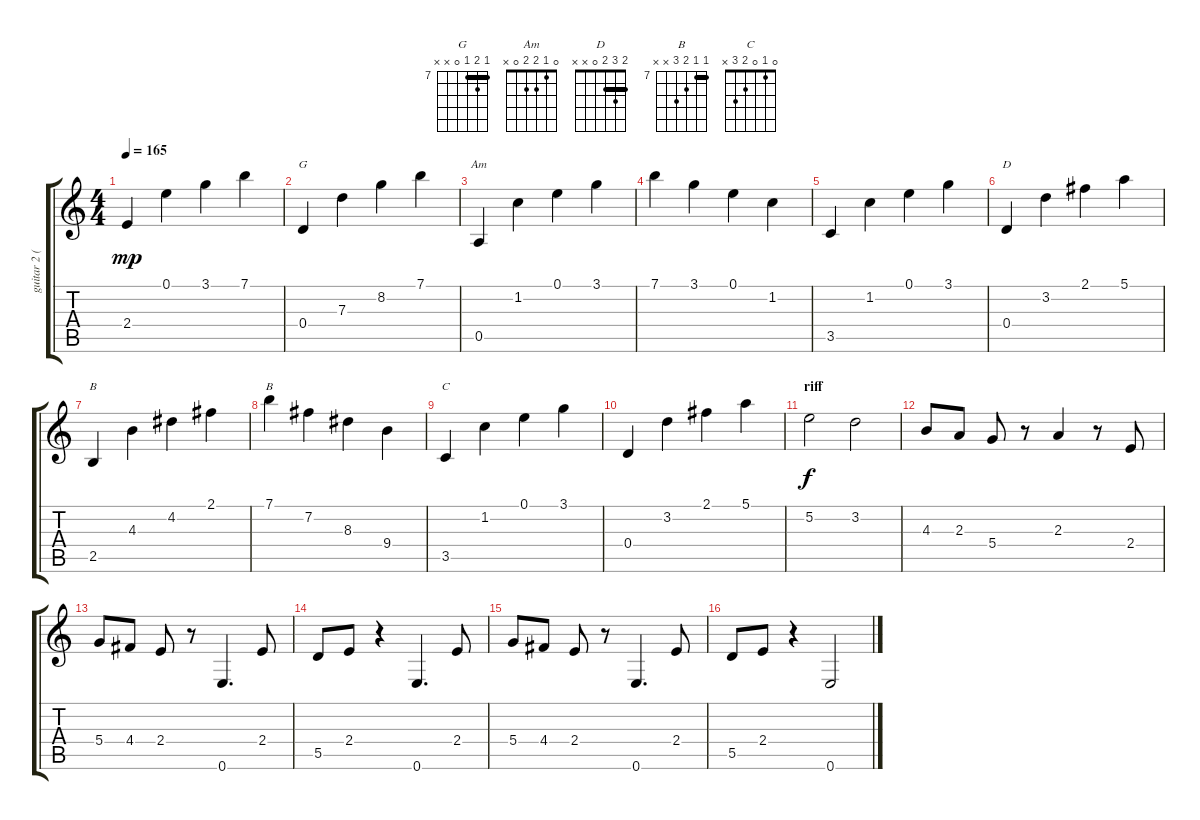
\track ("guitar 2 (Blackmore)" "guitar 2 (") {instrument overdrivenguitar}
\staff {score tabs}
\tuning (E4 B3 G3 D3 A2 E2) {hide}
\chord ("G" 7 8 7 0 x x) {firstfret 7 barre 7}
\chord ("Am" 0 1 2 2 0 x)
\chord ("D" 2 3 2 0 x x) {barre 2}
\chord ("B" 2 4 4 4 2 x) {barre 2}
\chord ("B" 7 7 8 9 x x) {firstfret 7 barre 7}
\chord ("C" 0 1 0 2 3 x)
\ts (4 4)
\tempo 165
\clef g2
\ks c
2.4.4{dy mp} 0.1.4 3.1.4 7.1.4 |
0.4.4{ch "G"} 7.3.4 8.2.4 7.1.4 |
0.5.4{ch "Am"} 1.2.4 0.1.4 3.1.4 |
7.1.4 3.1.4 0.1.4 1.2.4 |
3.5.4 1.2.4 0.1.4 3.1.4 |
0.4.4{ch "D"} 3.2.4 2.1.4 5.1.4 |
2.5.4{ch "B"} 4.3.4 4.2.4 2.1.4 |
7.1.4{ch "B"} 7.2.4 8.3.4 9.4.4 |
3.5.4{ch "C"} 1.2.4 0.1.4 3.1.4 |
0.4.4 3.2.4 2.1.4 5.1.4 |
\section ("" "riff")
5.2.2{dy f} 3.2.2 |
4.3.8 2.3.8 5.4.8 r.8 2.3.4 r.8 2.4.8 |
5.4.8 4.4.8 2.4.8 r.8 0.6.4{d} 2.4.8 |
5.5.8 2.4.8 r.4 0.6.4{d} 2.4.8 |
5.4.8 4.4.8 2.4.8 r.8 0.6.4{d} 2.4.8 |
5.5.8 2.4.8 r.4 0.6.2
